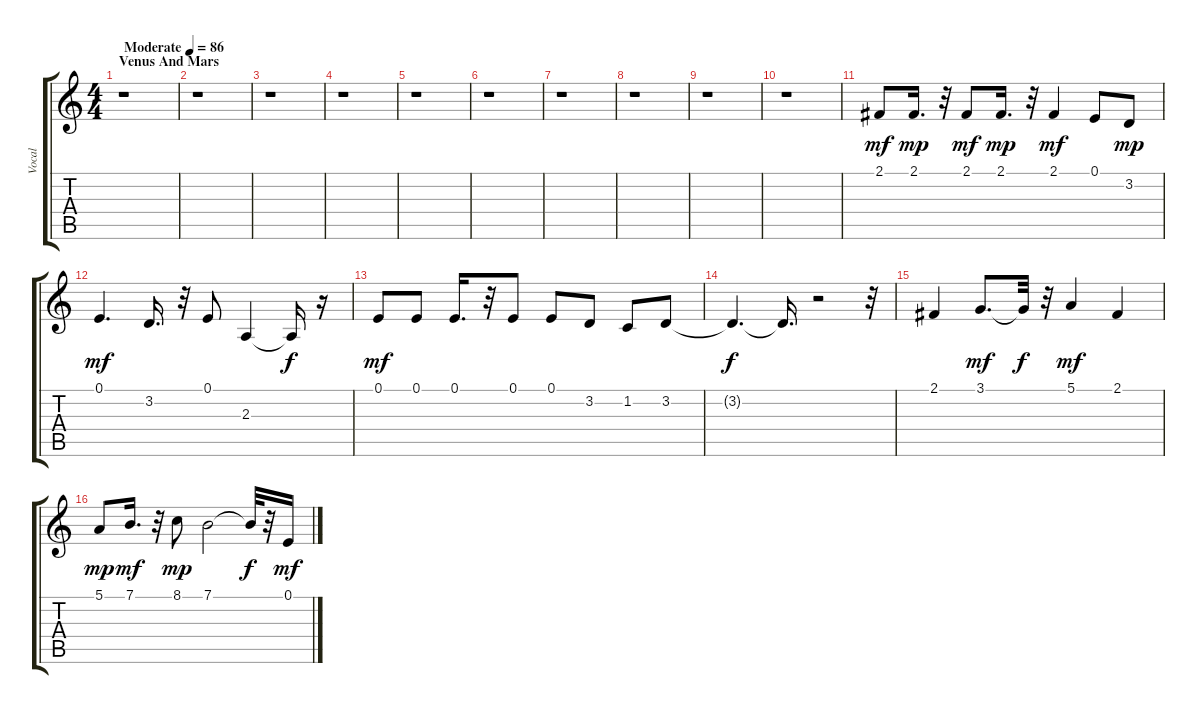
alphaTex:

\track ("Vocal" "Vocal") {instrument flute}
\staff {score tabs}
\tuning (E4 B3 G3 D3 A2 E2) {hide}
\ts (4 4)
\section ("" "Venus And Mars")
\tempo (86 "Moderate")
\clef g2
\ks c
r.1{dy mf instrument flute} |
r.1 |
r.1 |
r.1 |
r.1 |
r.1 |
r.1 |
r.1 |
r.1 |
r.1 |
2.1.8 2.1.16{d dy mp} r.32 2.1.8{dy mf} 2.1.16{d dy mp} r.32 2.1.4{dy mf} 0.1.8 3.2.8{dy mp} |
0.1.4{d dy mf} 3.2.16{d} r.32 0.1.8 2.3.4 2.3{t}.16{dy f} r.16 |
0.1.8{dy mf} 0.1.8 0.1.16{d} r.32 0.1.8 0.1.8 3.2.8 1.2.8 3.2.8 |
3.2{t}.4{d dy f} 3.2{t}.16{d} r.2 r.32 |
2.1.4 3.1.8{d dy mf} 3.1{t}.32{dy f} r.32 5.1.4{dy mf} 2.1.4 |
5.1.8{dy mp} 7.1.16{d dy mf} r.32 8.1.8{dy mp} 7.1.2 7.1{t}.32{dy f} r.32 0.1.16{dy mf}
